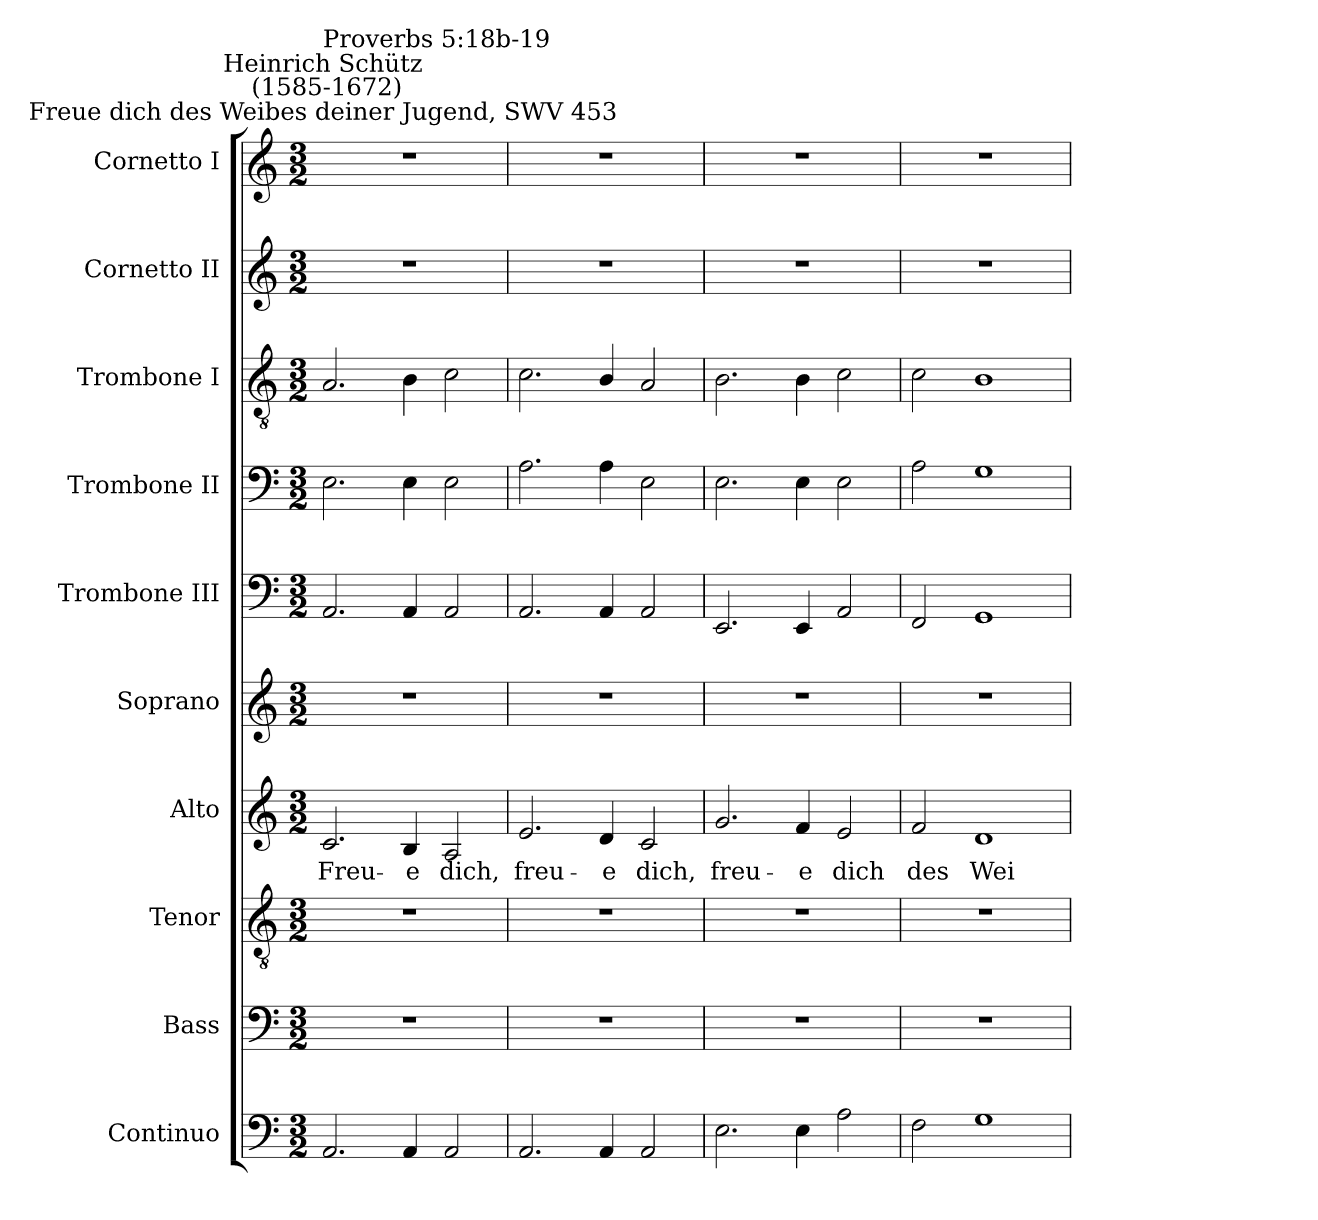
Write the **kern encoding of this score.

**kern	**kern	**kern	**kern	**text	**kern	**kern	**kern	**kern	**kern	**kern
*part10	*part9	*part8	*part7	*part7	*part6	*part5	*part4	*part3	*part2	*part1
*staff10	*staff9	*staff8	*staff7	*staff7	*staff6	*staff5	*staff4	*staff3	*staff2	*staff1
*I"Continuo	*I"Bass	*I"Tenor	*I"Alto	*	*I"Soprano	*I"Trombone III	*I"Trombone II	*I"Trombone I	*I"Cornetto II	*I"Cornetto I
*	*I'B	*I'T	*I'A	*	*I'S	*I'Tr III	*I'Tr II	*I'Tr I	*I'C II	*I'C I
*clefF4	*clefF4	*clefGv2	*clefG2	*	*clefG2	*clefF4	*clefF4	*clefGv2	*clefG2	*clefG2
*k[]	*k[]	*k[]	*k[]	*	*k[]	*k[]	*k[]	*k[]	*k[]	*k[]
*C:	*C:	*C:	*C:	*	*C:	*C:	*C:	*C:	*C:	*C:
*M3/2	*M3/2	*M3/2	*M3/2	*	*M3/2	*M3/2	*M3/2	*M3/2	*M3/2	*M3/2
=1	=1	=1	=1	=1	=1	=1	=1	=1	=1	=1
!	!	!	!	!	!	!	!	!	!	!LO:TX:a:cj:t=Freue dich des Weibes deiner Jugend, SWV 453
!	!	!	!	!	!	!	!	!	!	!LO:TX:a:cj:t=Heinrich Schütz\n (1585-1672)
!	!	!	!	!	!	!	!	!	!	!LO:TX:a:t=Proverbs 5&colon;18b-19
!	!LO:N:vis=1	!LO:N:vis=1	!	!LO:LY:b	!LO:N:vis=1	!	!	!	!LO:N:vis=1	!LO:N:vis=1
2.AA	1.r	1.r	2.c	Freu-	1.r	2.AA	2.E	2.A	1.r	1.r
!	!	!	!	!LO:LY:b	!	!	!	!	!	!
4AA	.	.	4B	-e	.	4AA	4E	4B	.	.
!	!	!	!	!LO:LY:b	!	!	!	!	!	!
2AA	.	.	2A	dich,	.	2AA	2E	2c	.	.
=2	=2	=2	=2	=2	=2	=2	=2	=2	=2	=2
!	!LO:N:vis=1	!LO:N:vis=1	!	!LO:LY:b	!LO:N:vis=1	!	!	!	!LO:N:vis=1	!LO:N:vis=1
2.AA	1.r	1.r	2.e	freu-	1.r	2.AA	2.A	2.c	1.r	1.r
!	!	!	!	!LO:LY:b	!	!	!	!	!	!
4AA	.	.	4d	-e	.	4AA	4A	4B/	.	.
!	!	!	!	!LO:LY:b	!	!	!	!	!	!
2AA	.	.	2c	dich,	.	2AA	2E	2A	.	.
=3	=3	=3	=3	=3	=3	=3	=3	=3	=3	=3
!	!LO:N:vis=1	!LO:N:vis=1	!	!LO:LY:b	!LO:N:vis=1	!	!	!	!LO:N:vis=1	!LO:N:vis=1
2.E	1.r	1.r	2.g	freu-	1.r	2.EE	2.E	2.B	1.r	1.r
!	!	!	!	!LO:LY:b	!	!	!	!	!	!
4E	.	.	4f	-e	.	4EE	4E	4B	.	.
!	!	!	!	!LO:LY:b	!	!	!	!	!	!
2A	.	.	2e	dich	.	2AA	2E	2c	.	.
=4	=4	=4	=4	=4	=4	=4	=4	=4	=4	=4
!	!LO:N:vis=1	!LO:N:vis=1	!	!LO:LY:b	!LO:N:vis=1	!	!	!	!LO:N:vis=1	!LO:N:vis=1
2F	1.r	1.r	2f	des	1.r	2FF	2A	2c	1.r	1.r
!	!	!	!	!LO:LY:b	!	!	!	!	!	!
1G	.	.	1d	Wei-	.	1GG	1G	1B	.	.
=	=	=	=	=	=	=	=	=	=	=
*-	*-	*-	*-	*-	*-	*-	*-	*-	*-	*-
